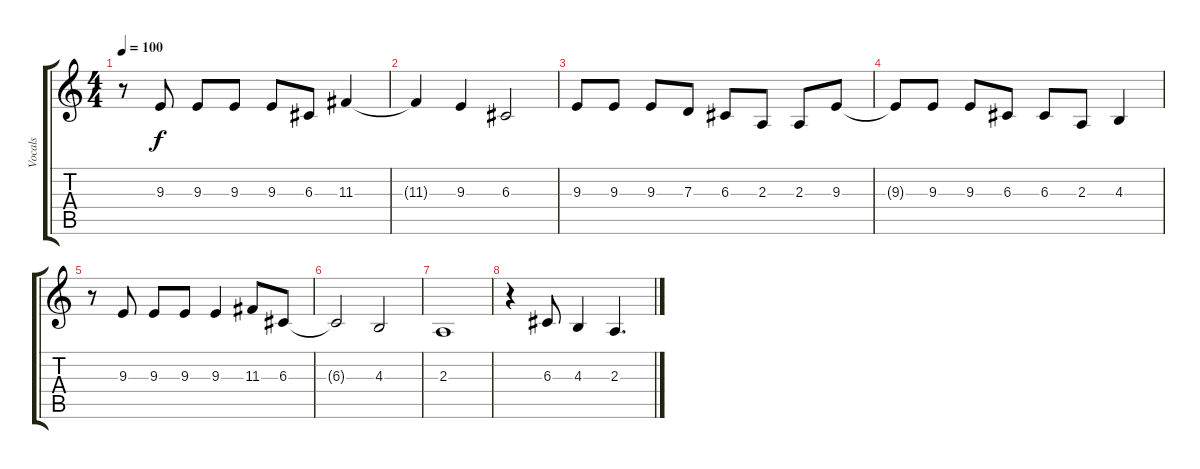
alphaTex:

\track ("Vocals" "Vocals") {instrument ocarina}
\staff {score tabs}
\tuning (E4 B3 G3 D3 A2 E2) {hide}
\ts (4 4)
\tempo 100
\clef g2
\ks c
r.8{dy f} 9.3.8 9.3.8 9.3.8 9.3.8 6.3.8 11.3.4 |
11.3{t}.4 9.3.4 6.3.2 |
9.3.8 9.3.8 9.3.8 7.3.8 6.3.8 2.3.8 2.3.8 9.3.8 |
9.3{t}.8 9.3.8 9.3.8 6.3.8 6.3.8 2.3.8 4.3.4 |
r.8 9.3.8 9.3.8 9.3.8 9.3.4 11.3.8 6.3.8 |
6.3{t}.2 4.3.2 |
2.3.1 |
r.4 6.3.8 4.3.4 2.3.4{d}
